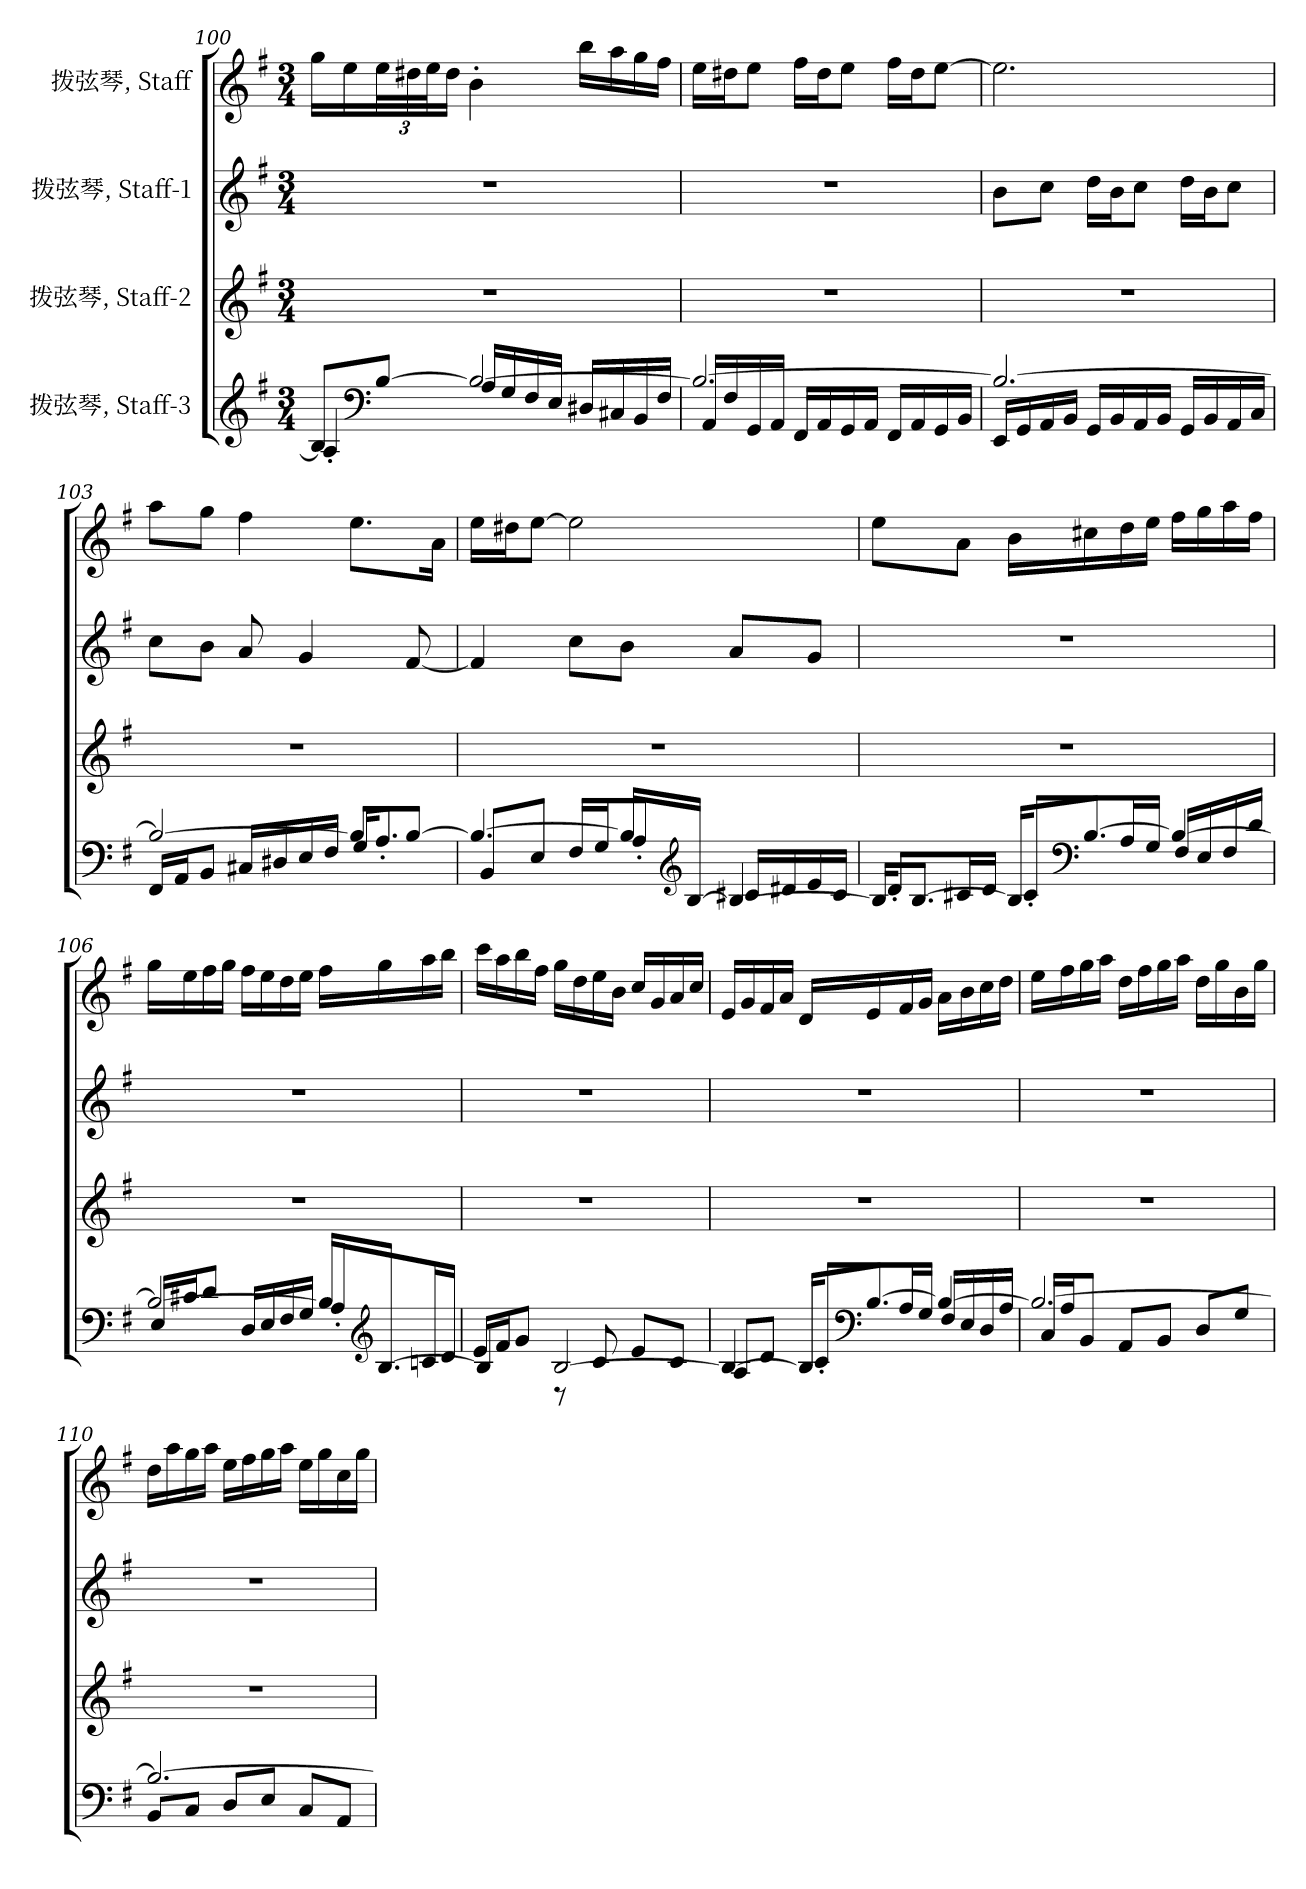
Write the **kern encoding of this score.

**kern	**kern	**kern	**kern
*part4	*part3	*part2	*part1
*staff4	*staff3	*staff2	*staff1
*I"拨弦琴, Staff-3	*I"拨弦琴, Staff-2	*I"拨弦琴, Staff-1	*I"拨弦琴, Staff
!!LO:LB:g=z
*clefG2	*clefG2	*clefG2	*clefG2
*k[f#]	*k[f#]	*k[f#]	*k[f#]
*M3/4	*M3/4	*M3/4	*M3/4
=100	=100	=100	=100
*^	*	*	*
8B/L]	4A'/	2.r	2.r	16gg\LL
.	.	.	.	16ee\
*clefF4	*	*	*	*
*	*	*	*	*Xbrackettup
[8B/J	.	.	.	48ee\L
.	.	.	.	48dd#X\
.	.	.	.	48ee\J
.	.	.	.	16dd#\JJ
2B/_	16A/LL	.	.	4b'\
.	16G/	.	.	.
.	16F#/	.	.	.
.	16E/JJ	.	.	.
.	16D#X/LL	.	.	16bb\LL
.	16C#X/	.	.	16aa\
.	16BB/	.	.	16gg\
.	16F#/JJ	.	.	16ff#\JJ
=101	=101	=101	=101	=101
2.B/_	16AA/LL	2.r	2.r	16ee\LL
.	16F#/	.	.	16dd#X\J
.	16GG/	.	.	8ee\J
.	16AA/JJ	.	.	.
.	16FF#/LL	.	.	16ff#\LL
.	16AA/	.	.	16dd#\J
.	16GG/	.	.	8ee\J
.	16AA/JJ	.	.	.
.	16FF#/LL	.	.	16ff#\LL
.	16AA/	.	.	16dd#\J
.	16GG/	.	.	[8ee\J
.	16BB/JJ	.	.	.
=102	=102	=102	=102	=102
2.B/_	16EE/LL	2.r	8b\L	2.ee\]
.	16GG/	.	.	.
.	16AA/	.	8cc\J	.
.	16BB/JJ	.	.	.
.	16GG/LL	.	16dd\LL	.
.	16BB/	.	16b\J	.
.	16AA/	.	8cc\J	.
.	16BB/JJ	.	.	.
.	16GG/LL	.	16dd\LL	.
.	16BB/	.	16b\J	.
.	16AA/	.	8cc\J	.
.	16C/JJ	.	.	.
!!LO:LB:g=z
=103	=103	=103	=103	=103
2B/_	16FF#/LL	2.r	8cc\L	8aa\L
.	16AA/J	.	.	.
.	8BB/J	.	8b\J	8gg\J
.	16C#X/LL	.	8a/	4ff#\
.	16D#X/	.	.	.
.	16E/	.	4g/	.
.	16F#/JJ	.	.	.
8B/L]	16G/KL	.	.	8.ee\L
.	8.A'/J	.	.	.
[8B/J	.	.	[8f#/	.
.	.	.	.	16a\Jk
=104	=104	=104	=104	=104
4.B/_	8BB/L	2.r	4f#/]	16ee\LL
.	.	.	.	16dd#X\J
.	8E/J	.	.	[8ee\J
.	16F#/LL	.	8cc\L	2ee\]
.	16G/J	.	.	.
16B/LL]	8A'/J	.	8b\J	.
*clefG2	*	*	*	*
[16B/JJ	.	.	.	.
4B/_	16c#X/LL	.	8a/L	.
.	16d#X/	.	.	.
.	16e/	.	8g/J	.
.	16c#/JJ	.	.	.
!!LO:PB:g=z
=105	=105	=105	=105	=105
16B/KL]	8d'/L	2.r	2.r	8ee\L
[8.B/J	.	.	.	.
.	16c#X/L	.	.	8a\J
.	16d/JJ	.	.	.
16B/KL]	8c#'/L	.	.	16b\LL
*clefF4	*	*	*	*
[8.B/J	.	.	.	16cc#X\
.	16A/L	.	.	16dd\
.	16G/JJ	.	.	16ee\JJ
4B/_	16F#/LL	.	.	16ff#\LL
.	16E/	.	.	16gg\
.	16F#/	.	.	16aa\
.	16d/JJ	.	.	16ff#\JJ
=106	=106	=106	=106	=106
2B/_	16E/LL	2.r	2.r	16gg\LL
.	16c#X/J	.	.	16ee\
.	8d/J	.	.	16ff#\
.	.	.	.	16gg\JJ
.	16D/LL	.	.	16ff#\LL
.	16E/	.	.	16ee\
.	16F#/	.	.	16dd\
.	16G/JJ	.	.	16ee\JJ
16B/KL]	8A'/L	.	.	16ff#\LL
*clefG2	*	*	*	*
[8.B/J	.	.	.	16gg\
.	16cn/L	.	.	16aa\
.	16d/JJ	.	.	16bb\JJ
!!LO:LB:g=z
=107	=107	=107	=107	=107
4B/]	16e/LL	2.r	2.r	16ccc\LL
.	16f#/J	.	.	16aa\
.	8g/J	.	.	16bb\
.	.	.	.	16ff#\JJ
[2B/	8r	.	.	16gg\LL
.	.	.	.	16dd\
.	8c/	.	.	16ee\
.	.	.	.	16b\JJ
.	8e/L	.	.	16cc/LL
.	.	.	.	16g/
.	8c/J	.	.	16a/
.	.	.	.	16cc/JJ
=108	=108	=108	=108	=108
4B/_	8A/L	2.r	2.r	16e/LL
.	.	.	.	16g/
.	8d/J	.	.	16f#/
.	.	.	.	16a/JJ
16B/KL]	8c'/L	.	.	16d/LL
*clefF4	*	*	*	*
[8.B/J	.	.	.	16e/
.	16A/L	.	.	16f#/
.	16G/JJ	.	.	16g/JJ
4B/_	16F#/LL	.	.	16a\LL
.	16E/	.	.	16b\
.	16D/	.	.	16cc\
.	16A/JJ	.	.	16dd\JJ
=109	=109	=109	=109	=109
2.B/_	16C/LL	2.r	2.r	16ee\LL
.	16A/J	.	.	16ff#\
.	8BB/J	.	.	16gg\
.	.	.	.	16aa\JJ
.	8AA/L	.	.	16dd\LL
.	.	.	.	16ff#\
.	8BB/J	.	.	16gg\
.	.	.	.	16aa\JJ
.	8D/L	.	.	16dd\LL
.	.	.	.	16gg\
.	8G/J	.	.	16b\
.	.	.	.	16gg\JJ
!!LO:LB:g=z
=110	=110	=110	=110	=110
2.B/_	8BB/L	2.r	2.r	16dd\LL
.	.	.	.	16aa\
.	8C/J	.	.	16gg\
.	.	.	.	16aa\JJ
.	8D/L	.	.	16ee\LL
.	.	.	.	16ff#\
.	8E/J	.	.	16gg\
.	.	.	.	16aa\JJ
.	8C/L	.	.	16ee\LL
.	.	.	.	16gg\
.	8AA/J	.	.	16cc\
.	.	.	.	16gg\JJ
*v	*v	*	*	*
=	=	=	=
*-	*-	*-	*-
